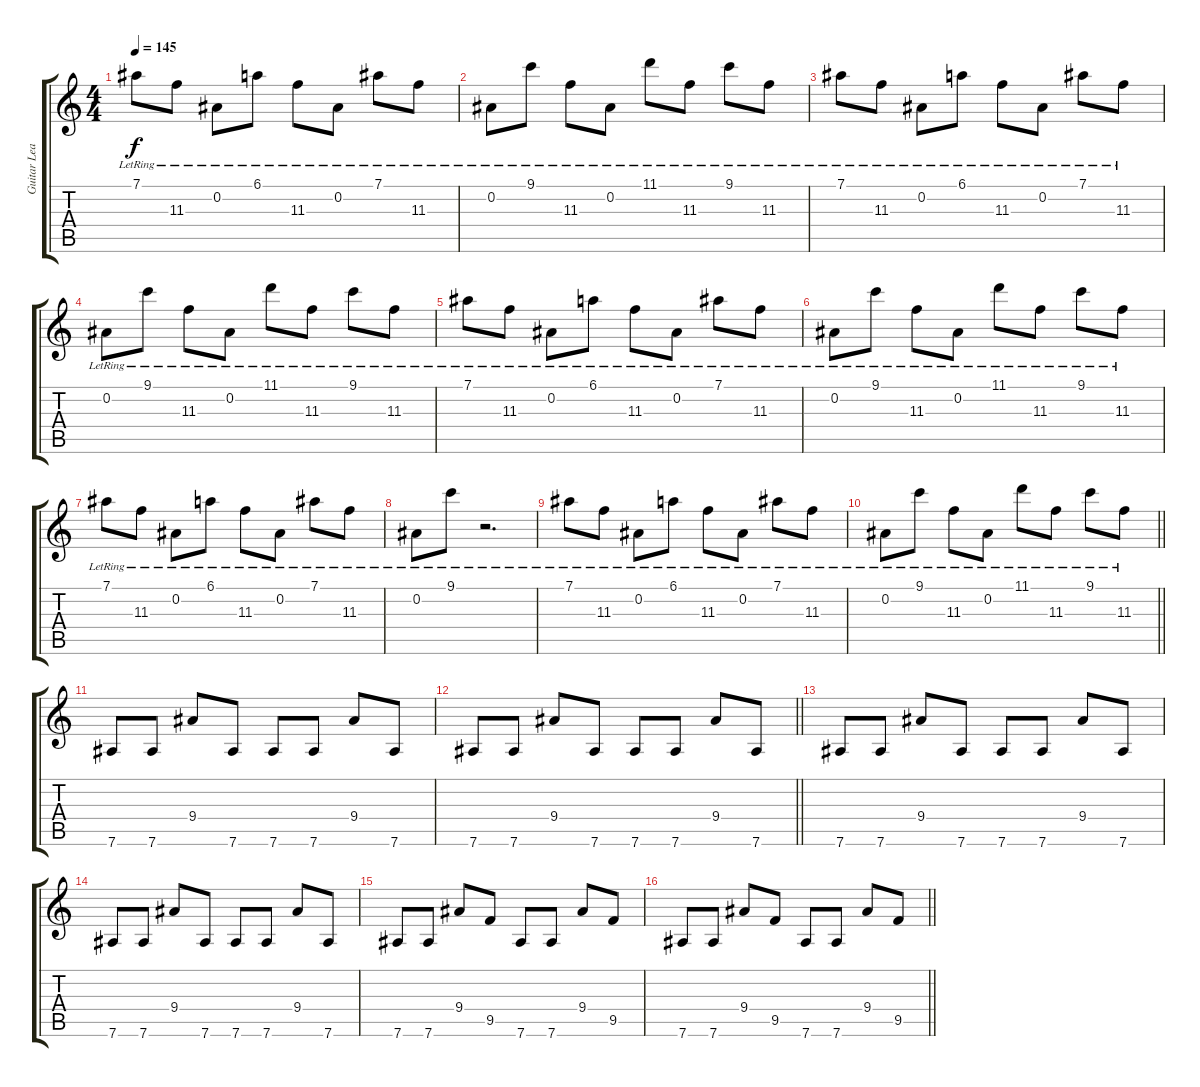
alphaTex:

\track ("Guitar Lead" "Guitar Lea") {instrument acousticguitarsteel}
\staff {score tabs}
\tuning (Eb4 Bb3 Gb3 Db3 Ab2 Eb2) {hide}
\ts (4 4)
\tempo 145
\clef g2
\ks c
7.1{lr}.8{dy f} 11.3{lr}.8 0.2{lr}.8 6.1{lr}.8 11.3{lr}.8 0.2{lr}.8 7.1{lr}.8 11.3{lr}.8 |
0.2{lr}.8 9.1{lr}.8 11.3{lr}.8 0.2{lr}.8 11.1{lr}.8 11.3{lr}.8 9.1{lr}.8 11.3{lr}.8 |
7.1{lr}.8 11.3{lr}.8 0.2{lr}.8 6.1{lr}.8 11.3{lr}.8 0.2{lr}.8 7.1{lr}.8 11.3{lr}.8 |
0.2{lr}.8 9.1{lr}.8 11.3{lr}.8 0.2{lr}.8 11.1{lr}.8 11.3{lr}.8 9.1{lr}.8 11.3{lr}.8 |
7.1{lr}.8 11.3{lr}.8 0.2{lr}.8 6.1{lr}.8 11.3{lr}.8 0.2{lr}.8 7.1{lr}.8 11.3{lr}.8 |
0.2{lr}.8 9.1{lr}.8 11.3{lr}.8 0.2{lr}.8 11.1{lr}.8 11.3{lr}.8 9.1{lr}.8 11.3{lr}.8 |
7.1{lr}.8 11.3{lr}.8 0.2{lr}.8 6.1{lr}.8 11.3{lr}.8 0.2{lr}.8 7.1{lr}.8 11.3{lr}.8 |
0.2{lr}.8 9.1{lr}.8 r.2{d} |
7.1{lr}.8 11.3{lr}.8 0.2{lr}.8 6.1{lr}.8 11.3{lr}.8 0.2{lr}.8 7.1{lr}.8 11.3{lr}.8 |
\barLineRight lightlight
0.2{lr}.8 9.1{lr}.8 11.3{lr}.8 0.2{lr}.8 11.1{lr}.8 11.3{lr}.8 9.1{lr}.8 11.3{lr}.8 |
7.6.8 7.6.8 9.4.8 7.6.8 7.6.8 7.6.8 9.4.8 7.6.8 |
\barLineRight lightlight
7.6.8 7.6.8 9.4.8 7.6.8 7.6.8 7.6.8 9.4.8 7.6.8 |
7.6.8 7.6.8 9.4.8 7.6.8 7.6.8 7.6.8 9.4.8 7.6.8 |
7.6.8 7.6.8 9.4.8 7.6.8 7.6.8 7.6.8 9.4.8 7.6.8 |
7.6.8 7.6.8 9.4.8 9.5.8 7.6.8 7.6.8 9.4.8 9.5.8 |
\barLineRight lightlight
7.6.8 7.6.8 9.4.8 9.5.8 7.6.8 7.6.8 9.4.8 9.5.8
